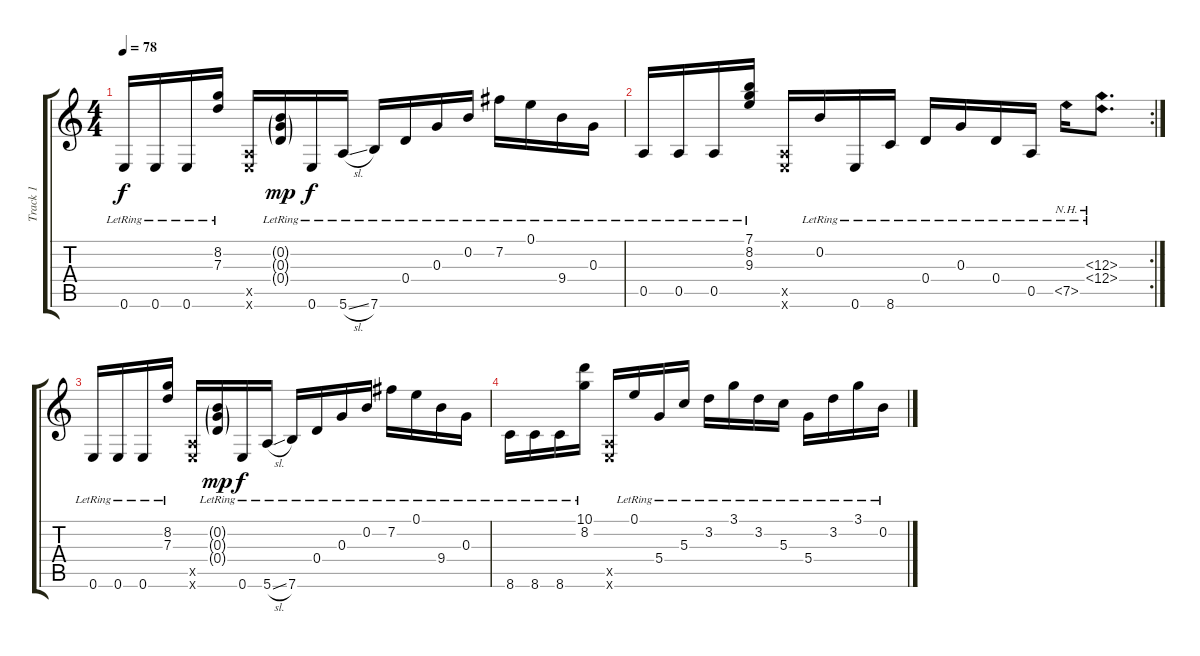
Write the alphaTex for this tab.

\track ("Track 1" "Track 1") {instrument acousticguitarsteel}
\staff {score tabs}
\tuning (E4 B3 G3 D3 A2 E2) {hide}
\ts (4 4)
\tempo 78
\clef g2
\ks c
0.6{lr}.16{dy f} 0.6{lr}.16 0.6{lr}.16 (8.2{lr} 7.3{lr}).16 (0.5{x} 0.6{x}).16 (0.2{g lr} 0.3{g lr} 0.4{g lr}).16{dy mp} 0.6{lr}.16{dy f} 5.6{sl lr}.16 7.6{lr}.16 0.4{lr}.16 0.3{lr}.16 0.2{lr}.16 7.2{lr}.16 0.1{lr}.16 9.4{lr}.16 0.3{lr}.16 |
\rc 2
0.5{lr}.16 0.5{lr}.16 0.5{lr}.16 (7.1{lr} 8.2{lr} 9.3{lr}).16 (0.5{x} 0.6{x}).16 0.2{lr}.16 0.6{lr}.16 8.6{lr}.16 0.4{lr}.16 0.3{lr}.16 0.4{lr}.16 0.5{lr}.16 7.5{nh lr}.16 (12.3{nh lr} 12.4{nh lr}).8{d} |
0.6{lr}.16{volume 0} 0.6{lr}.16 0.6{lr}.16 (8.2{lr} 7.3{lr}).16 (0.5{x} 0.6{x}).16 (0.2{g lr} 0.3{g lr} 0.4{g lr}).16{dy mp} 0.6{lr}.16{dy f} 5.6{sl lr}.16 7.6{lr}.16 0.4{lr}.16 0.3{lr}.16 0.2{lr}.16 7.2{lr}.16 0.1{lr}.16 9.4{lr}.16 0.3{lr}.16 |
8.6{lr}.16 8.6{lr}.16 8.6{lr}.16 (10.1{lr} 8.2{lr}).16 (0.5{x} 0.6{x}).16 0.1{lr}.16 5.4{lr}.16 5.3{lr}.16 3.2{lr}.16 3.1{lr}.16 3.2{lr}.16 5.3{lr}.16 5.4{lr}.16 3.2{lr}.16 3.1{lr}.16 0.2{lr}.16
